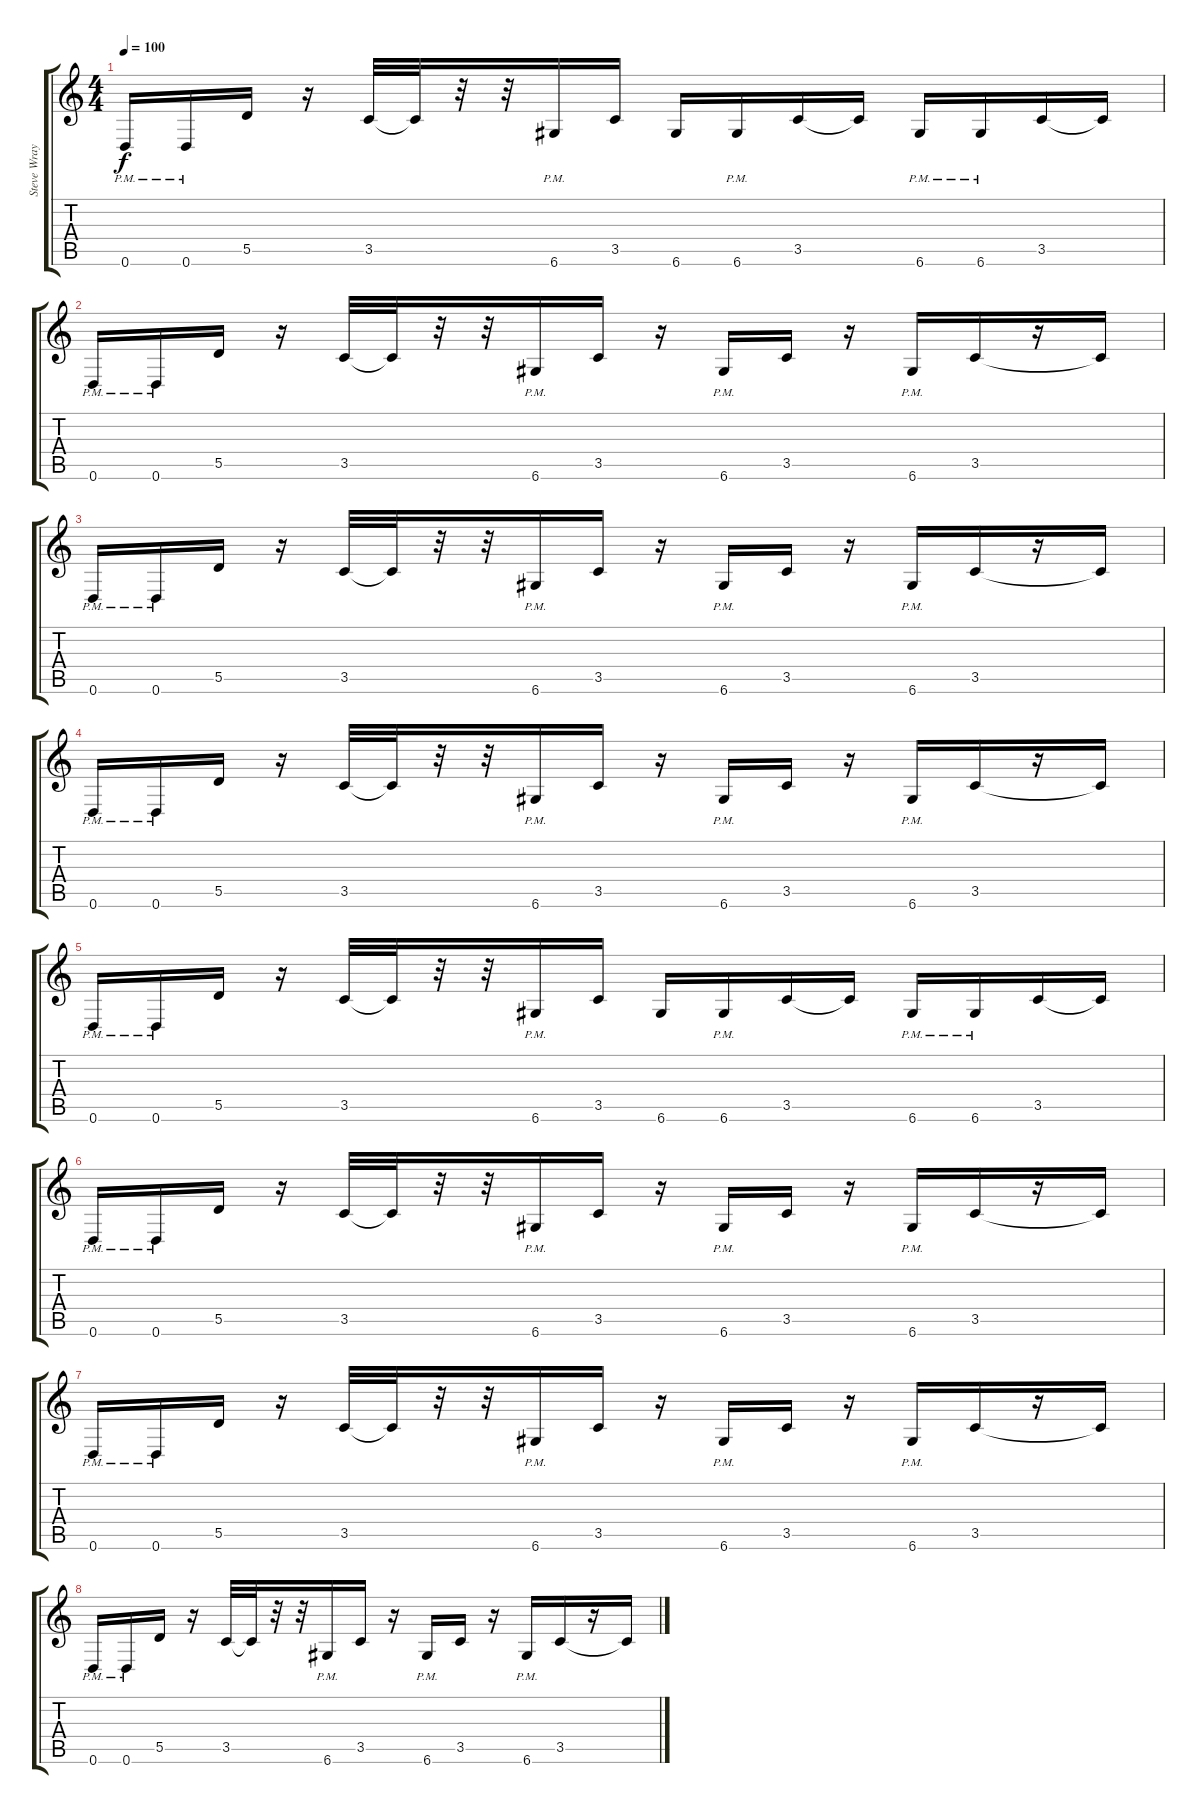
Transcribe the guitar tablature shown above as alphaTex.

\track ("Steve Wray" "Steve Wray") {instrument distortionguitar}
\staff {score tabs}
\tuning (E4 B3 G3 D3 A2 D2) {hide}
\ts (4 4)
\tempo 100
\clef g2
\ks c
0.6{pm}.16{dy f} 0.6{pm}.16 5.5.16 r.16 3.5.32 3.5{t}.32 r.32 r.32 6.6{pm}.16 3.5.16 6.6.16 6.6{pm}.16 3.5.16 3.5{t}.16 6.6{pm}.16 6.6{pm}.16 3.5.16 3.5{t}.16 |
0.6{pm}.16 0.6{pm}.16 5.5.16 r.16 3.5.32 3.5{t}.32 r.32 r.32 6.6{pm}.16 3.5.16 r.16 6.6{pm}.16 3.5.16 r.16 6.6{pm}.16 3.5.16 r.16 3.5{t}.16 |
0.6{pm}.16 0.6{pm}.16 5.5.16 r.16 3.5.32 3.5{t}.32 r.32 r.32 6.6{pm}.16 3.5.16 r.16 6.6{pm}.16 3.5.16 r.16 6.6{pm}.16 3.5.16 r.16 3.5{t}.16 |
0.6{pm}.16 0.6{pm}.16 5.5.16 r.16 3.5.32 3.5{t}.32 r.32 r.32 6.6{pm}.16 3.5.16 r.16 6.6{pm}.16 3.5.16 r.16 6.6{pm}.16 3.5.16 r.16 3.5{t}.16 |
0.6{pm}.16 0.6{pm}.16 5.5.16 r.16 3.5.32 3.5{t}.32 r.32 r.32 6.6{pm}.16 3.5.16 6.6.16 6.6{pm}.16 3.5.16 3.5{t}.16 6.6{pm}.16 6.6{pm}.16 3.5.16 3.5{t}.16 |
0.6{pm}.16 0.6{pm}.16 5.5.16 r.16 3.5.32 3.5{t}.32 r.32 r.32 6.6{pm}.16 3.5.16 r.16 6.6{pm}.16 3.5.16 r.16 6.6{pm}.16 3.5.16 r.16 3.5{t}.16 |
0.6{pm}.16 0.6{pm}.16 5.5.16 r.16 3.5.32 3.5{t}.32 r.32 r.32 6.6{pm}.16 3.5.16 r.16 6.6{pm}.16 3.5.16 r.16 6.6{pm}.16 3.5.16 r.16 3.5{t}.16 |
0.6{pm}.16 0.6{pm}.16 5.5.16 r.16 3.5.32 3.5{t}.32 r.32 r.32 6.6{pm}.16 3.5.16 r.16 6.6{pm}.16 3.5.16 r.16 6.6{pm}.16 3.5.16 r.16 3.5{t}.16
